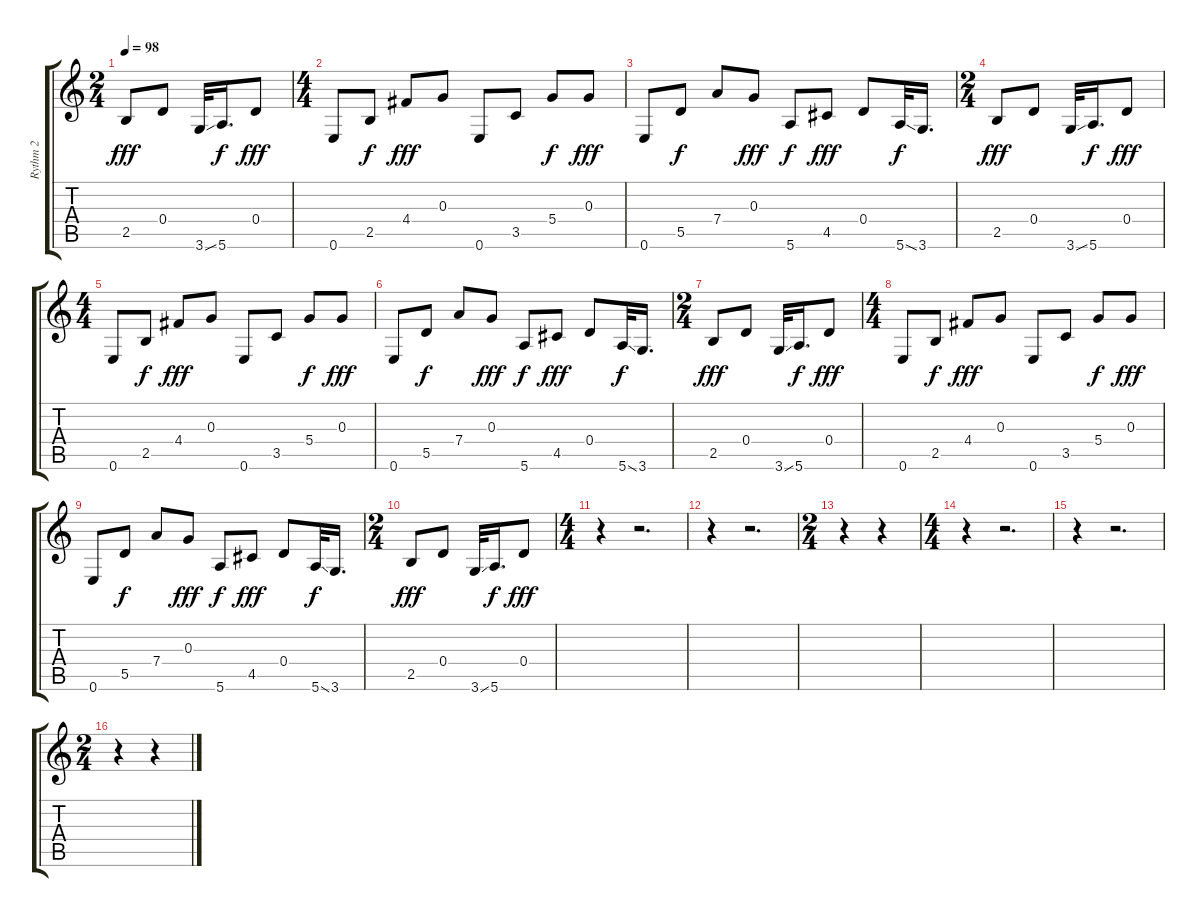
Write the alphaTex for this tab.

\track ("Rythm 2" "Rythm 2") {instrument electricguitarclean}
\staff {score tabs}
\tuning (E4 B3 G3 D3 A2 E2) {hide}
\ts (2 4)
\tempo 98
\clef g2
\ks c
2.5.8{dy fff} 0.4.8 3.6{ss}.32 5.6.16{d dy f} 0.4.8{dy fff} |
\ts (4 4)
0.6.8 2.5.8{dy f} 4.4.8{dy fff} 0.3.8 0.6.8 3.5.8 5.4.8{dy f} 0.3.8{dy fff} |
0.6.8 5.5.8{dy f} 7.4.8 0.3.8{dy fff} 5.6.8{dy f} 4.5.8{dy fff} 0.4.8 5.6{ss}.32{dy f} 3.6.16{d} |
\ts (2 4)
2.5.8{dy fff} 0.4.8 3.6{ss}.32 5.6.16{d dy f} 0.4.8{dy fff} |
\ts (4 4)
0.6.8 2.5.8{dy f} 4.4.8{dy fff} 0.3.8 0.6.8 3.5.8 5.4.8{dy f} 0.3.8{dy fff} |
0.6.8 5.5.8{dy f} 7.4.8 0.3.8{dy fff} 5.6.8{dy f} 4.5.8{dy fff} 0.4.8 5.6{ss}.32{dy f} 3.6.16{d} |
\ts (2 4)
2.5.8{dy fff} 0.4.8 3.6{ss}.32 5.6.16{d dy f} 0.4.8{dy fff} |
\ts (4 4)
0.6.8 2.5.8{dy f} 4.4.8{dy fff} 0.3.8 0.6.8 3.5.8 5.4.8{dy f} 0.3.8{dy fff} |
0.6.8 5.5.8{dy f} 7.4.8 0.3.8{dy fff} 5.6.8{dy f} 4.5.8{dy fff} 0.4.8 5.6{ss}.32{dy f} 3.6.16{d} |
\ts (2 4)
2.5.8{dy fff} 0.4.8 3.6{ss}.32 5.6.16{d dy f} 0.4.8{dy fff} |
\ts (4 4)
r.4 r.2{d} |
r.4 r.2{d} |
\ts (2 4)
r.4 r.4 |
\ts (4 4)
r.4 r.2{d} |
r.4 r.2{d} |
\ts (2 4)
r.4 r.4
